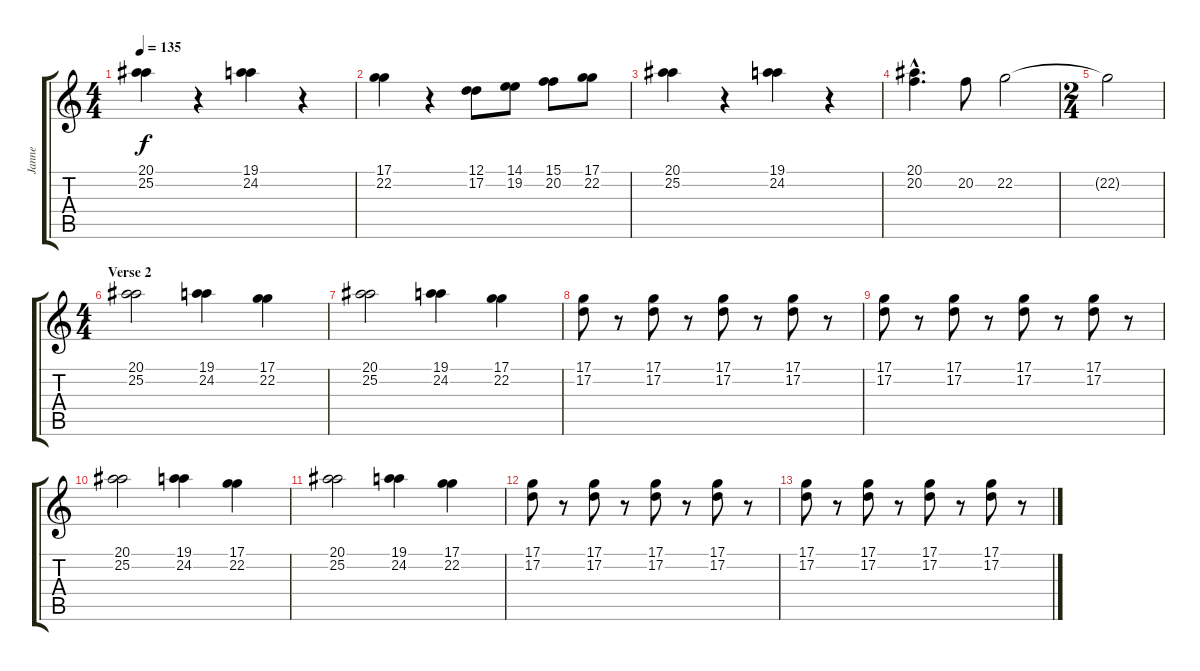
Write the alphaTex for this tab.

\track ("Janne" "Janne") {instrument stringensemble1}
\staff {score tabs}
\tuning (D4 A3 F3 C3 G2 D2) {hide}
\ts (4 4)
\tempo 135
\clef g2
\ks c
(20.1 25.2).4{dy f} r.4 (19.1 24.2).4 r.4 |
(17.1 22.2).4 r.4 (12.1 17.2).8 (14.1 19.2).8 (15.1 20.2).8 (17.1 22.2).8 |
(20.1 25.2).4 r.4 (19.1 24.2).4 r.4 |
(20.1{hac} 20.2{hac}).4{d} 20.2.8 22.2.2 |
\ts (2 4)
22.2{t}.2 |
\ts (4 4)
\section ("" "Verse 2")
(20.1 25.2).2 (19.1 24.2).4 (17.1 22.2).4 |
(20.1 25.2).2 (19.1 24.2).4 (17.1 22.2).4 |
(17.1 17.2).8 r.8 (17.1 17.2).8 r.8 (17.1 17.2).8 r.8 (17.1 17.2).8 r.8 |
(17.1 17.2).8 r.8 (17.1 17.2).8 r.8 (17.1 17.2).8 r.8 (17.1 17.2).8 r.8 |
(20.1 25.2).2 (19.1 24.2).4 (17.1 22.2).4 |
(20.1 25.2).2 (19.1 24.2).4 (17.1 22.2).4 |
(17.1 17.2).8 r.8 (17.1 17.2).8 r.8 (17.1 17.2).8 r.8 (17.1 17.2).8 r.8 |
(17.1 17.2).8 r.8 (17.1 17.2).8 r.8 (17.1 17.2).8 r.8 (17.1 17.2).8 r.8
